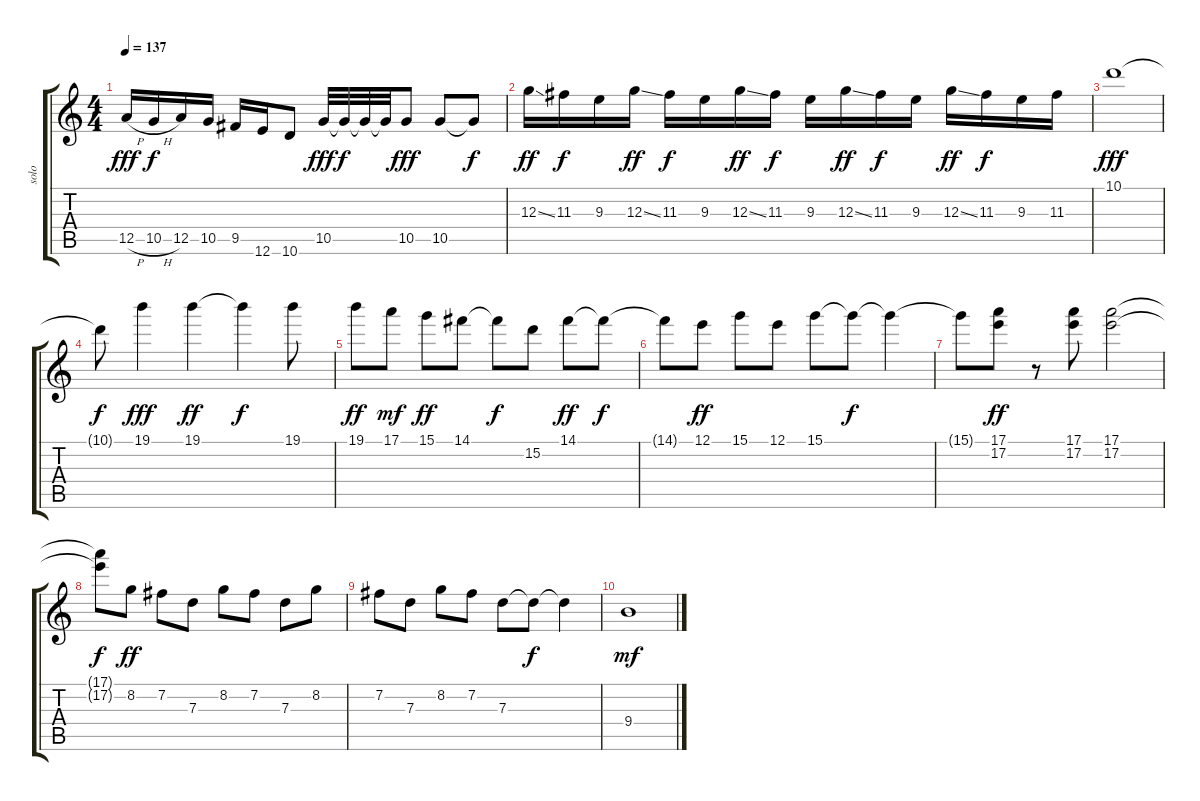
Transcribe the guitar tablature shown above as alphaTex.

\track ("solo" "solo") {instrument overdrivenguitar}
\staff {score tabs}
\tuning (E4 B3 G3 D3 A2 E2) {hide}
\ts (4 4)
\tempo 137
\clef g2
\ks c
12.5{h}.16{dy fff} 10.5{h}.16{dy f} 12.5.16 10.5.16 9.5.16 12.6.16 10.6.8 10.5.32{dy fff} 10.5{t}.32{dy f} 10.5{t}.32 10.5{t}.32 10.5.8{dy fff} 10.5.8 10.5{t}.8{dy f} |
12.3{ss}.16{dy ff} 11.3.16{dy f} 9.3.16 12.3{ss}.16{dy ff} 11.3.16{dy f} 9.3.16 12.3{ss}.16{dy ff} 11.3.16{dy f} 9.3.16 12.3{ss}.16{dy ff} 11.3.16{dy f} 9.3.16 12.3{ss}.16{dy ff} 11.3.16{dy f} 9.3.16 11.3.16 |
10.1.1{dy fff} |
10.1{t}.8{dy f} 19.1.4{dy fff} 19.1.4{dy ff} 19.1{t}.4{dy f} 19.1.8 |
19.1.8{dy ff} 17.1.8{dy mf} 15.1.8{dy ff} 14.1.8 14.1{t}.8{dy f} 15.2.8 14.1.8{dy ff} 14.1{t}.8{dy f} |
14.1{t}.8 12.1.8{dy ff} 15.1.8 12.1.8 15.1.8 15.1{t}.8{dy f} 15.1{t}.4 |
15.1{t}.8 (17.1 17.2).8{dy ff} r.8 (17.1 17.2).8 (17.1 17.2).2 |
(17.1{t} 17.2{t}).8{dy f} 8.2.8{dy ff} 7.2.8 7.3.8 8.2.8 7.2.8 7.3.8 8.2.8 |
7.2.8 7.3.8 8.2.8 7.2.8 7.3.8 7.3{t}.8{dy f} 7.3{t}.4 |
9.4.1{dy mf}
